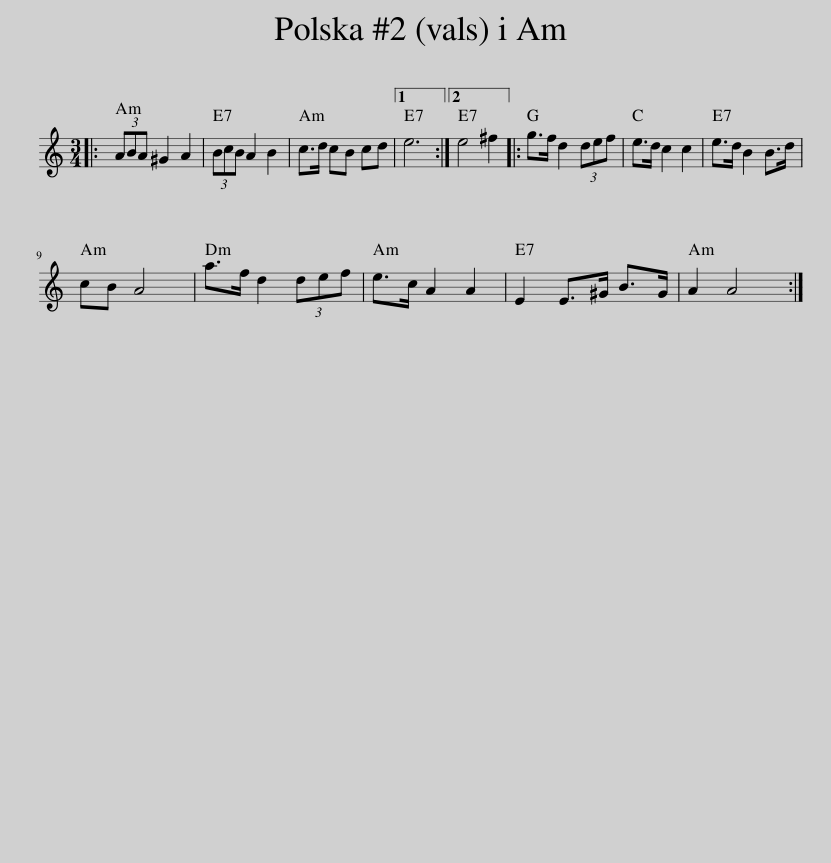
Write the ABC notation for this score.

X:1
L:1/8
M:3/4
I:linebreak $
K:C
V:1 treble
V:1
|: (3ABA ^G2 A2 | (3BcB A2 B2 | c>d cB cd |1 e6 :|2 e4 ^f2 |: %5
 g>f d2 (3def | e>d c2 c2 | e>d B2 B>d |$ cB A4 | a>f d2 (3def | %10
 e>c A2 A2 | E2 E>^G B>G | A2 A4 :| %13
